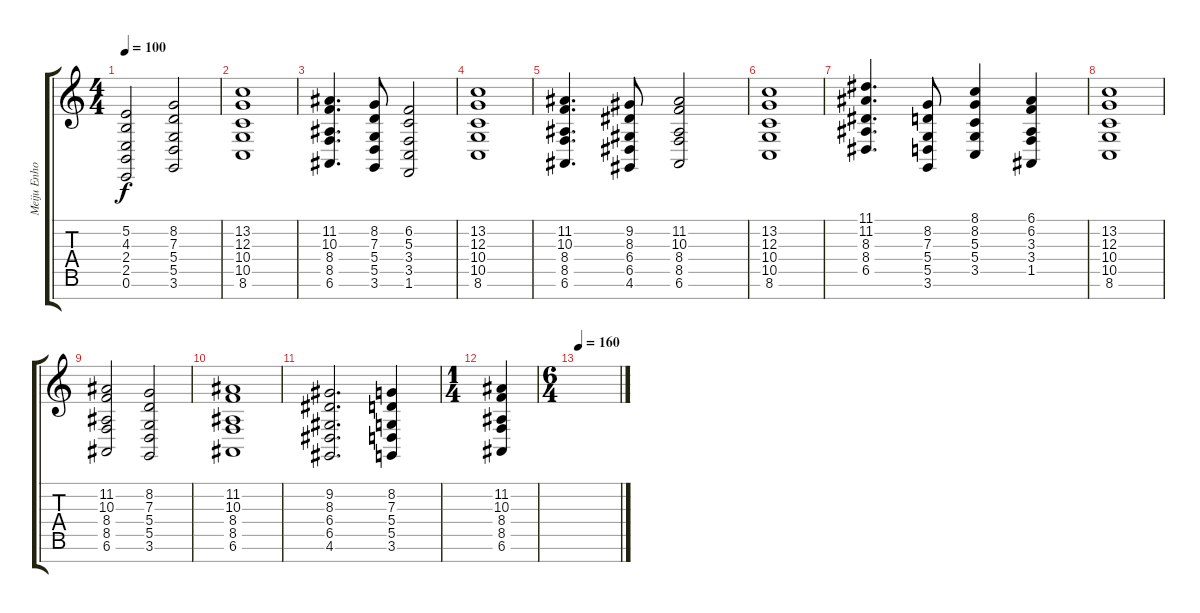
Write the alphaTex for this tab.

\track ("Meiju Enho II" "Meiju Enho") {instrument oboe}
\staff {score tabs}
\tuning (E4 B3 G3 D3 A2 E2 B1) {hide}
\ts (4 4)
\tempo 100
\clef g2
\ks c
(5.2 4.3 2.4 2.5 0.6).2{dy f} (8.2 7.3 5.4 5.5 3.6).2 |
(13.2 12.3 10.4 10.5 8.6).1{volume 10} |
(11.2 10.3 8.4 8.5 6.6).4{d} (8.2 7.3 5.4 5.5 3.6).8 (6.2 5.3 3.4 3.5 1.6).2 |
(13.2 12.3 10.4 10.5 8.6).1 |
(11.2 10.3 8.4 8.5 6.6).4{d} (9.2 8.3 6.4 6.5 4.6).8 (11.2 10.3 8.4 8.5 6.6).2 |
(13.2 12.3 10.4 10.5 8.6).1 |
(11.1 11.2 8.3 8.4 6.5).4{d} (8.2 7.3 5.4 5.5 3.6).8 (8.1 8.2 5.3 5.4 3.5).4 (6.1 6.2 3.3 3.4 1.5).4 |
(13.2 12.3 10.4 10.5 8.6).1 |
(11.2 10.3 8.4 8.5 6.6).2 (8.2 7.3 5.4 5.5 3.6).2 |
(11.2 10.3 8.4 8.5 6.6).1 |
(9.2 8.3 6.4 6.5 4.6).2{d} (8.2 7.3 5.4 5.5 3.6).4 |
\ts (1 4)
(11.2 10.3 8.4 8.5 6.6).4 |
\ts (6 4)
\tempo 180
\tempo 160
